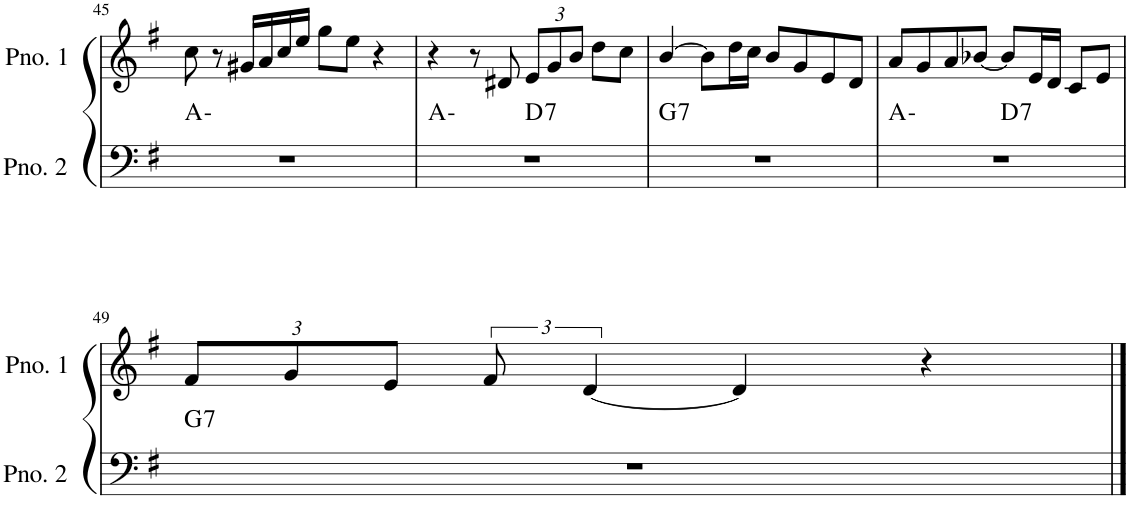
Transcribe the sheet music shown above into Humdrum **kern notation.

**kern	**harte	**kern
*part2	*part2	*part1
*staff2	*	*staff1
*I"ピアノ 2	*	*I"ピアノ 1
!!LO:PB:g=z
*clefF4	*	*clefG2
*k[f#]	*	*k[f#]
*M4/4	*	*M4/4
=45	=45	=45
1r	A:min	8cc\
.	.	8r
.	.	16g#X/LL
.	.	16a/
.	.	16cc/
.	.	16ee/JJ
.	.	8gg\L
.	.	8ee\J
.	.	4r
=46	=46	=46
*^	*	*
1r	2ryy	A:min	4r
.	.	.	8r
.	.	.	8d#X/
*	*	*	*Xbrackettup
!	!	!LO:H:kt=7	!
.	2ryy	D:7	12e/L
.	.	.	12g/
.	.	.	12b/J
.	.	.	8dd\L
.	.	.	8cc\J
=47	=47	=47	=47
!	!	!LO:H:kt=7	!
*v	*v	*	*
1r	G:7	[4b/
.	.	8b\L]
.	.	16dd\L
.	.	16cc\JJ
.	.	8b/L
.	.	8g/
.	.	8e/
.	.	8d/J
=48	=48	=48
*^	*	*
1r	2ryy	A:min	8a/L
.	.	.	8g/
.	.	.	8a/
.	.	.	[8b-X/J
!	!	!LO:H:kt=7	!
.	2ryy	D:7	8b-/L]
.	.	.	16e/L
.	.	.	16d/JJ
.	.	.	8c/L
.	.	.	8e/J
!!LO:LB:g=z
=49	=49	=49	=49
!	!	!LO:H:kt=7	!
*v	*v	*	*
1r	G:7	12f#/L
.	.	12g/
.	.	12e/J
*	*	*brackettup
.	.	12f#/
.	.	[6d/
.	.	4d/]
.	.	4r
==	==	==
*-	*-	*-
